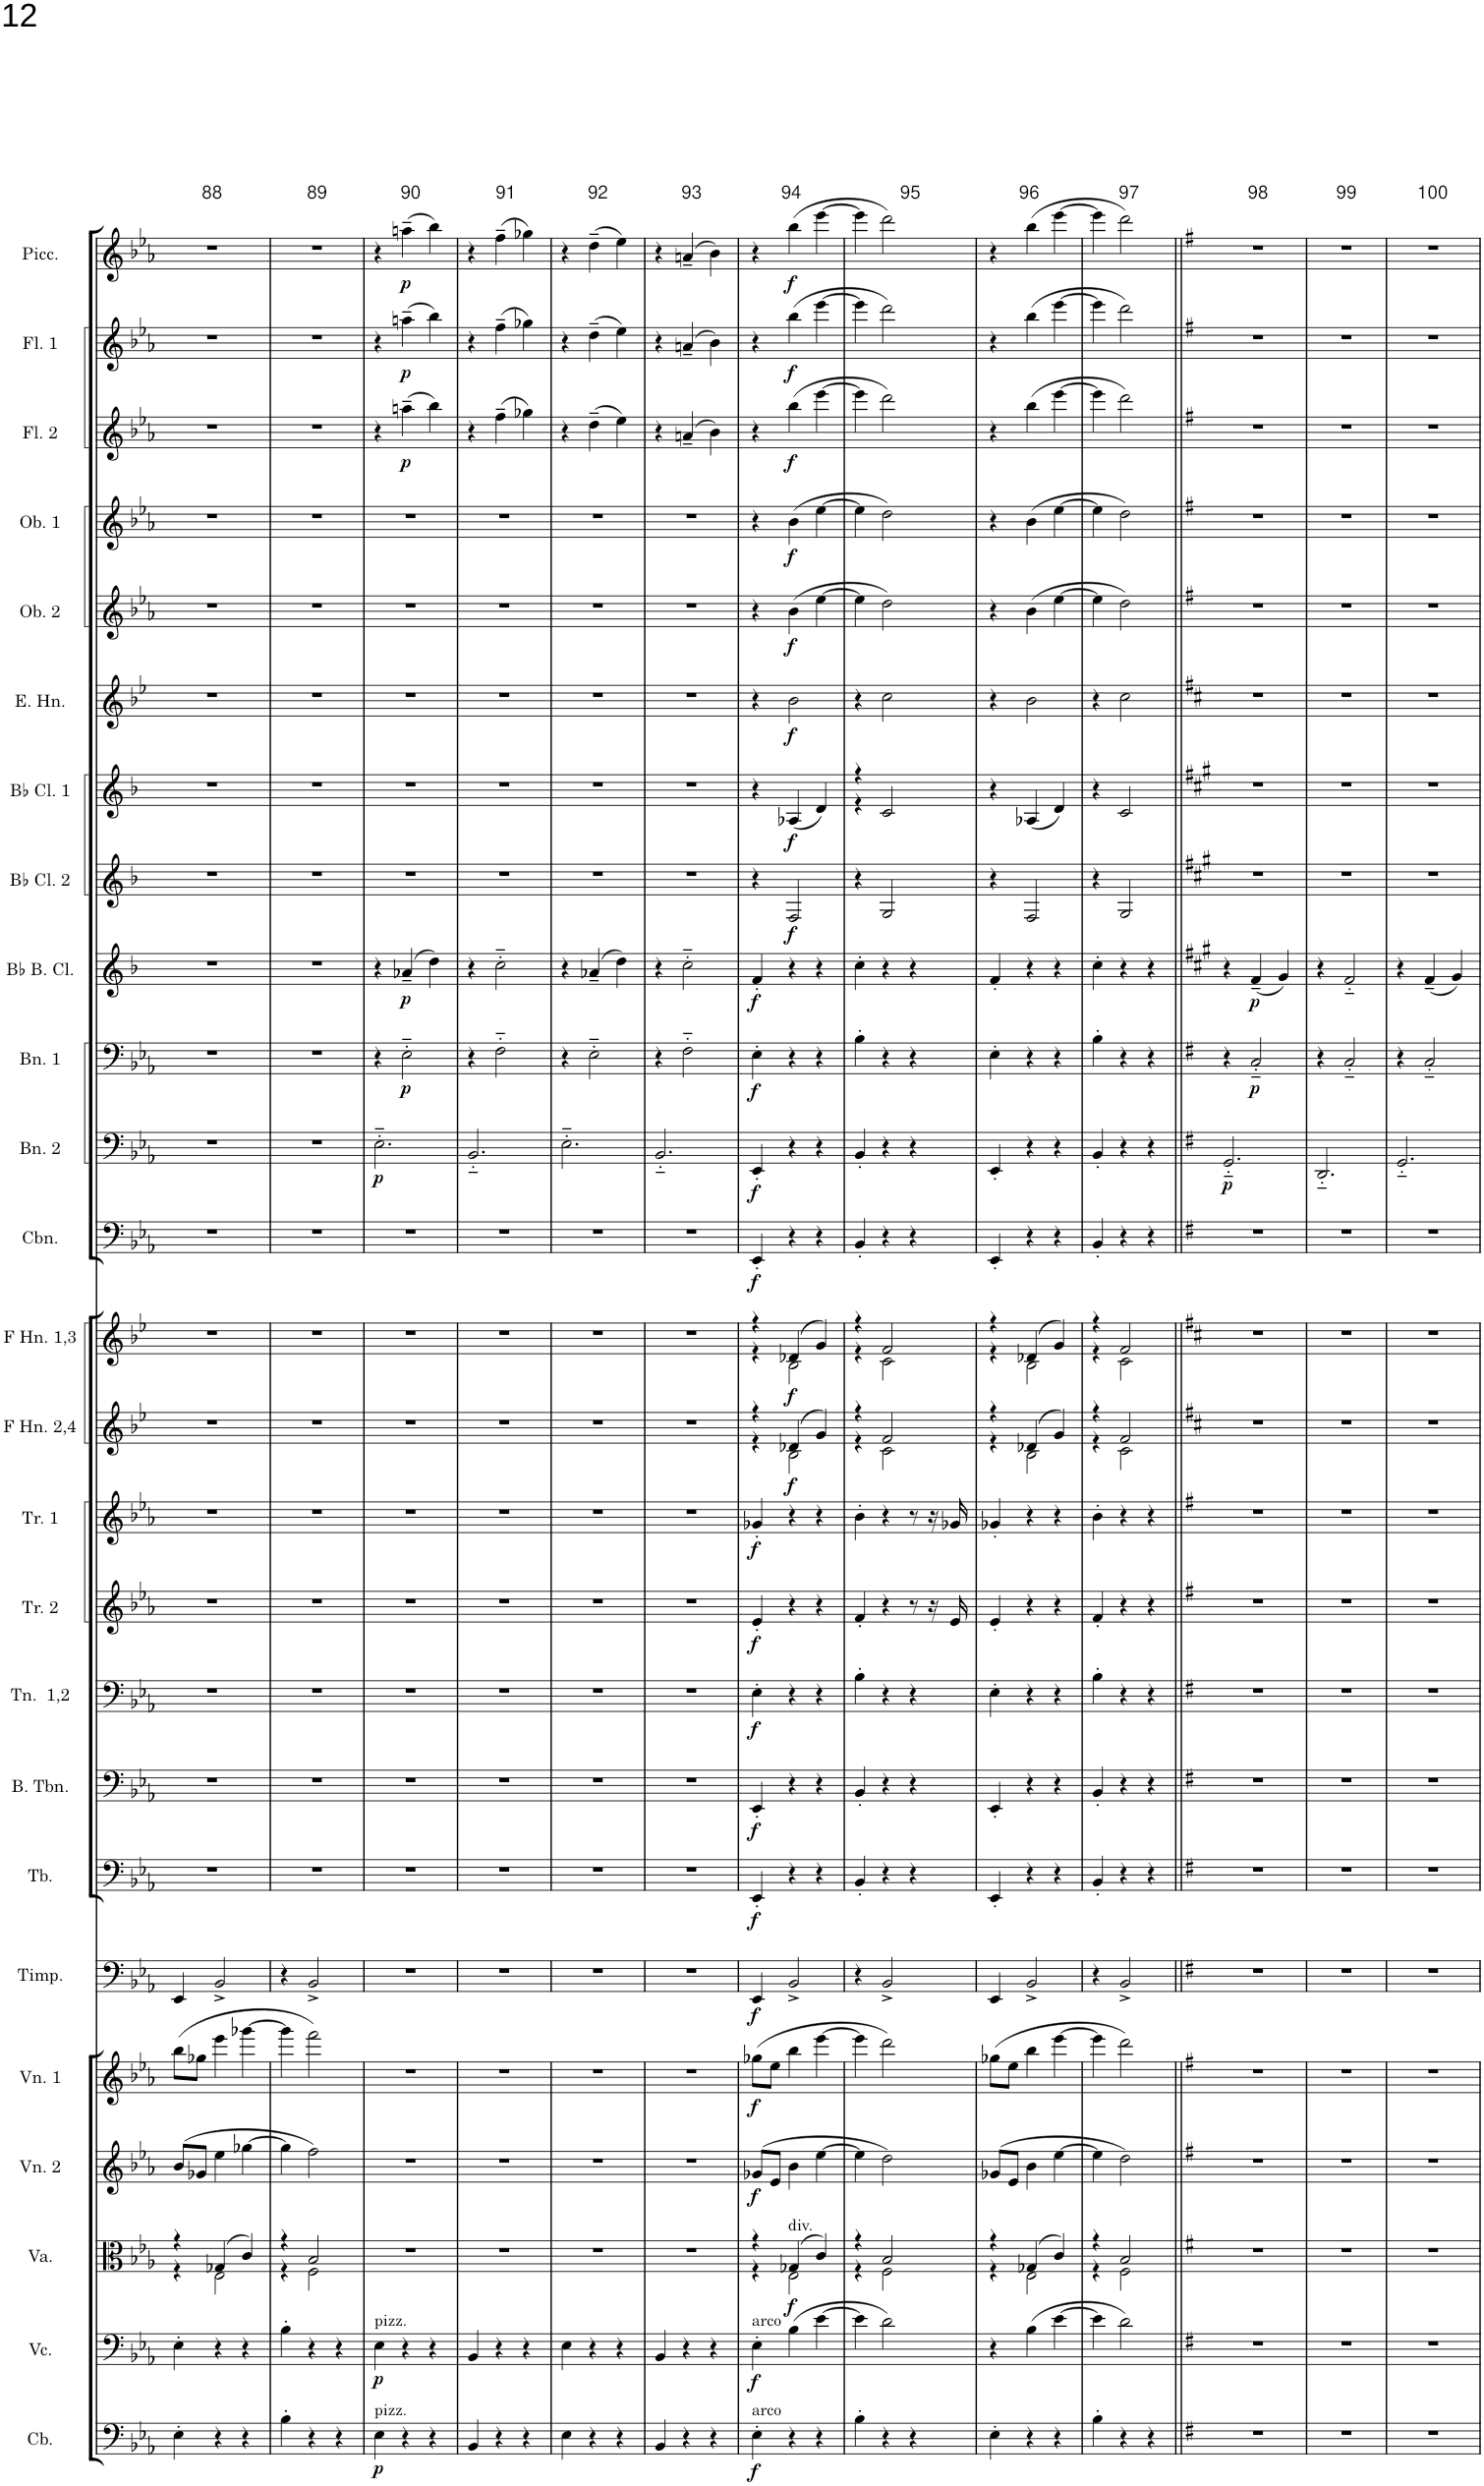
**kern	**dynam	**kern	**dynam	**kern	**dynam	**kern	**dynam	**kern	**dynam	**kern	**dynam	**kern	**dynam	**kern	**dynam	**kern	**dynam	**kern	**dynam	**kern	**dynam	**kern	**dynam	**kern	**dynam	**kern	**dynam	**kern	**dynam	**kern	**dynam	**kern	**dynam	**kern	**dynam	**kern	**dynam	**kern	**dynam	**kern	**dynam	**kern	**dynam	**kern	**dynam	**kern	**dynam	**kern	**dynam
*part25	*part25	*part24	*part24	*part23	*part23	*part22	*part22	*part21	*part21	*part20	*part20	*part19	*part19	*part18	*part18	*part17	*part17	*part16	*part16	*part15	*part15	*part14	*part14	*part13	*part13	*part12	*part12	*part11	*part11	*part10	*part10	*part9	*part9	*part8	*part8	*part7	*part7	*part6	*part6	*part5	*part5	*part4	*part4	*part3	*part3	*part2	*part2	*part1	*part1
*staff25	*staff25	*staff24	*staff24	*staff23	*staff23	*staff22	*staff22	*staff21	*staff21	*staff20	*staff20	*staff19	*staff19	*staff18	*staff18	*staff17	*staff17	*staff16	*staff16	*staff15	*staff15	*staff14	*staff14	*staff13	*staff13	*staff12	*staff12	*staff11	*staff11	*staff10	*staff10	*staff9	*staff9	*staff8	*staff8	*staff7	*staff7	*staff6	*staff6	*staff5	*staff5	*staff4	*staff4	*staff3	*staff3	*staff2	*staff2	*staff1	*staff1
*I"Contrabass	*	*I"Violoncello	*	*I"Viola	*	*I"Violin 2	*	*I"Violin 1	*	*I"Timpani	*	*I"Tuba	*	*I"Bass Trombone	*	*I"Trombones 1,2	*	*I"Trumpet 2	*	*I"Trumpet 1	*	*I"Horn in F 2,4	*	*I"Horn in F 1,3	*	*I"Contrabassoon	*	*I"Bassoon 2	*	*I"Bassoon 1	*	*I"Bb Bass Clarinet	*	*I"Bb Clarinet 2	*	*I"Bb Clarinet 1	*	*I"English Horn	*	*I"Oboe 2	*	*I"Oboe 1	*	*I"Flute 2	*	*I"Flute 1	*	*I"Piccolo	*
*I'Cb.	*	*I'Vc.	*	*I'Va.	*	*I'Vn. 2	*	*I'Vn. 1	*	*I'Timp.	*	*I'Tb.	*	*I'B. Tbn.	*	*I'Tn.  1,2	*	*I'Tr. 2	*	*I'Tr. 1	*	*	*	*	*	*I'Cbn.	*	*I'Bn. 2	*	*I'Bn. 1	*	*I'Bb B. Cl.	*	*I'Bb Cl. 2	*	*I'Bb Cl. 1	*	*I'E. Hn.	*	*I'Ob. 2	*	*I'Ob. 1	*	*I'Fl. 2	*	*I'Fl. 1	*	*I'Picc.	*
!!LO:PB:g=z
*clefF4	*	*clefF4	*	*clefC3	*	*clefG2	*	*clefG2	*	*clefF4	*	*clefF4	*	*clefF4	*	*clefF4	*	*clefG2	*	*clefG2	*	*clefG2	*	*clefG2	*	*clefF4	*	*clefF4	*	*clefF4	*	*clefG2	*	*clefG2	*	*clefG2	*	*clefG2	*	*clefG2	*	*clefG2	*	*clefG2	*	*clefG2	*	*clefG2	*
*Trd7c12	*	*	*	*	*	*	*	*	*	*	*	*	*	*	*	*	*	*Trd1c2	*	*Trd1c2	*	*Trd4c7	*	*Trd4c7	*	*Trd7c12	*	*	*	*	*	*Trd8c14	*	*Trd1c2	*	*Trd1c2	*	*Trd4c7	*	*	*	*	*	*	*	*	*	*Trd-7c-12	*
*k[b-e-a-]	*	*k[b-e-a-]	*	*k[b-e-a-]	*	*k[b-e-a-]	*	*k[b-e-a-]	*	*k[b-e-a-]	*	*k[b-e-a-]	*	*k[b-e-a-]	*	*k[b-e-a-]	*	*k[b-e-a-]	*	*k[b-e-a-]	*	*k[b-e-]	*	*k[b-e-]	*	*k[b-e-a-]	*	*k[b-e-a-]	*	*k[b-e-a-]	*	*k[b-]	*	*k[b-]	*	*k[b-]	*	*k[b-e-]	*	*k[b-e-a-]	*	*k[b-e-a-]	*	*k[b-e-a-]	*	*k[b-e-a-]	*	*k[b-e-a-]	*
*M3/4	*	*M3/4	*	*M3/4	*	*M3/4	*	*M3/4	*	*M3/4	*	*M3/4	*	*M3/4	*	*M3/4	*	*M3/4	*	*M3/4	*	*M3/4	*	*M3/4	*	*M3/4	*	*M3/4	*	*M3/4	*	*M3/4	*	*M3/4	*	*M3/4	*	*M3/4	*	*M3/4	*	*M3/4	*	*M3/4	*	*M3/4	*	*M3/4	*
=88	=88	=88	=88	=88	=88	=88	=88	=88	=88	=88	=88	=88	=88	=88	=88	=88	=88	=88	=88	=88	=88	=88	=88	=88	=88	=88	=88	=88	=88	=88	=88	=88	=88	=88	=88	=88	=88	=88	=88	=88	=88	=88	=88	=88	=88	=88	=88	=88	=88
*	*	*	*	*^	*	*	*	*	*	*	*	*	*	*	*	*	*	*	*	*	*	*	*	*	*	*	*	*	*	*	*	*	*	*	*	*	*	*	*	*	*	*	*	*	*	*	*	*	*
4E-'\	.	4E-'\	.	4r	4r	.	(8b-/L	.	(8bb-\L	.	4EE-/	.	2.r	.	2.r	.	2.r	.	2.r	.	2.r	.	2.r	.	2.r	.	2.r	.	2.r	.	2.r	.	2.r	.	2.r	.	2.r	.	2.r	.	2.r	.	2.r	.	2.r	.	2.r	.	2.r	.
.	.	.	.	.	.	.	8g-X/J	.	8gg-X\J	.	.	.	.	.	.	.	.	.	.	.	.	.	.	.	.	.	.	.	.	.	.	.	.	.	.	.	.	.	.	.	.	.	.	.	.	.	.	.	.	.
4r	.	4r	.	(4G-X/	2E-\	.	4ee-\	.	4eee-\	.	2BB-^/	.	.	.	.	.	.	.	.	.	.	.	.	.	.	.	.	.	.	.	.	.	.	.	.	.	.	.	.	.	.	.	.	.	.	.	.	.	.	.
4r	.	4r	.	4c/)	.	.	[4gg-X\	.	[4ggg-X\	.	.	.	.	.	.	.	.	.	.	.	.	.	.	.	.	.	.	.	.	.	.	.	.	.	.	.	.	.	.	.	.	.	.	.	.	.	.	.	.	.
=89	=89	=89	=89	=89	=89	=89	=89	=89	=89	=89	=89	=89	=89	=89	=89	=89	=89	=89	=89	=89	=89	=89	=89	=89	=89	=89	=89	=89	=89	=89	=89	=89	=89	=89	=89	=89	=89	=89	=89	=89	=89	=89	=89	=89	=89	=89	=89	=89	=89	=89
4B-'\	.	4B-'\	.	4r	4r	.	4gg-\]	.	4ggg-\]	.	4r	.	2.r	.	2.r	.	2.r	.	2.r	.	2.r	.	2.r	.	2.r	.	2.r	.	2.r	.	2.r	.	2.r	.	2.r	.	2.r	.	2.r	.	2.r	.	2.r	.	2.r	.	2.r	.	2.r	.
4r	.	4r	.	2B-/	2F\	.	2ff\)	.	2fff\)	.	2BB-^/	.	.	.	.	.	.	.	.	.	.	.	.	.	.	.	.	.	.	.	.	.	.	.	.	.	.	.	.	.	.	.	.	.	.	.	.	.	.	.
4r	.	4r	.	.	.	.	.	.	.	.	.	.	.	.	.	.	.	.	.	.	.	.	.	.	.	.	.	.	.	.	.	.	.	.	.	.	.	.	.	.	.	.	.	.	.	.	.	.	.	.
*	*	*	*	*v	*v	*	*	*	*	*	*	*	*	*	*	*	*	*	*	*	*	*	*	*	*	*	*	*	*	*	*	*	*	*	*	*	*	*	*	*	*	*	*	*	*	*	*	*	*	*
=90	=90	=90	=90	=90	=90	=90	=90	=90	=90	=90	=90	=90	=90	=90	=90	=90	=90	=90	=90	=90	=90	=90	=90	=90	=90	=90	=90	=90	=90	=90	=90	=90	=90	=90	=90	=90	=90	=90	=90	=90	=90	=90	=90	=90	=90	=90	=90	=90	=90
!	!	!LO:TX:a:t=pizz.	!	!	!	!	!	!	!	!	!	!	!	!	!	!	!	!	!	!	!	!	!	!	!	!	!	!	!	!	!	!	!	!	!	!	!	!	!	!	!	!	!	!	!	!	!	!	!
!LO:TX:a:t=pizz.	!	!	!	!	!	!	!	!	!	!	!	!	!	!	!	!	!	!	!	!	!	!	!	!	!	!	!	!	!	!	!	!	!	!	!	!	!	!	!	!	!	!	!	!	!	!	!	!	!
!	!LO:DY:b	!	!LO:DY:b	!	!	!	!	!	!	!	!	!	!	!	!	!	!	!	!	!	!	!	!	!	!	!	!	!	!LO:DY:b	!	!	!	!	!	!	!	!	!	!	!	!	!	!	!	!	!	!	!	!
4E-\	p	4E-\	p	2.r	.	2.r	.	2.r	.	2.r	.	2.r	.	2.r	.	2.r	.	2.r	.	2.r	.	2.r	.	2.r	.	2.r	.	2.E-'~\	p	4r	.	4r	.	2.r	.	2.r	.	2.r	.	2.r	.	2.r	.	4r	.	4r	.	4r	.
!	!	!	!	!	!	!	!	!	!	!	!	!	!	!	!	!	!	!	!	!	!	!	!	!	!	!	!	!	!	!	!LO:DY:b	!	!LO:DY:b	!	!	!	!	!	!	!	!	!	!	!	!LO:DY:b	!	!LO:DY:b	!	!LO:DY:b
4r	.	4r	.	.	.	.	.	.	.	.	.	.	.	.	.	.	.	.	.	.	.	.	.	.	.	.	.	.	.	2E-'~\	p	(4a-X~/	p	.	.	.	.	.	.	.	.	.	.	(4aan~\	p	(4aan~\	p	(4aan~\	p
4r	.	4r	.	.	.	.	.	.	.	.	.	.	.	.	.	.	.	.	.	.	.	.	.	.	.	.	.	.	.	.	.	4dd\)	.	.	.	.	.	.	.	.	.	.	.	4bb-\)	.	4bb-\)	.	4bb-\)	.
=91	=91	=91	=91	=91	=91	=91	=91	=91	=91	=91	=91	=91	=91	=91	=91	=91	=91	=91	=91	=91	=91	=91	=91	=91	=91	=91	=91	=91	=91	=91	=91	=91	=91	=91	=91	=91	=91	=91	=91	=91	=91	=91	=91	=91	=91	=91	=91	=91	=91
4BB-/	.	4BB-/	.	2.r	.	2.r	.	2.r	.	2.r	.	2.r	.	2.r	.	2.r	.	2.r	.	2.r	.	2.r	.	2.r	.	2.r	.	2.BB-'~/	.	4r	.	4r	.	2.r	.	2.r	.	2.r	.	2.r	.	2.r	.	4r	.	4r	.	4r	.
4r	.	4r	.	.	.	.	.	.	.	.	.	.	.	.	.	.	.	.	.	.	.	.	.	.	.	.	.	.	.	2F'~\	.	2cc'~\	.	.	.	.	.	.	.	.	.	.	.	(4ff~\	.	(4ff~\	.	(4ff~\	.
4r	.	4r	.	.	.	.	.	.	.	.	.	.	.	.	.	.	.	.	.	.	.	.	.	.	.	.	.	.	.	.	.	.	.	.	.	.	.	.	.	.	.	.	.	4gg-X\)	.	4gg-X\)	.	4gg-X\)	.
=92	=92	=92	=92	=92	=92	=92	=92	=92	=92	=92	=92	=92	=92	=92	=92	=92	=92	=92	=92	=92	=92	=92	=92	=92	=92	=92	=92	=92	=92	=92	=92	=92	=92	=92	=92	=92	=92	=92	=92	=92	=92	=92	=92	=92	=92	=92	=92	=92	=92
4E-\	.	4E-\	.	2.r	.	2.r	.	2.r	.	2.r	.	2.r	.	2.r	.	2.r	.	2.r	.	2.r	.	2.r	.	2.r	.	2.r	.	2.E-'~\	.	4r	.	4r	.	2.r	.	2.r	.	2.r	.	2.r	.	2.r	.	4r	.	4r	.	4r	.
4r	.	4r	.	.	.	.	.	.	.	.	.	.	.	.	.	.	.	.	.	.	.	.	.	.	.	.	.	.	.	2E-'~\	.	(4a-X~/	.	.	.	.	.	.	.	.	.	.	.	(4dd~\	.	(4dd~\	.	(4dd~\	.
4r	.	4r	.	.	.	.	.	.	.	.	.	.	.	.	.	.	.	.	.	.	.	.	.	.	.	.	.	.	.	.	.	4dd\)	.	.	.	.	.	.	.	.	.	.	.	4ee-\)	.	4ee-\)	.	4ee-\)	.
=93	=93	=93	=93	=93	=93	=93	=93	=93	=93	=93	=93	=93	=93	=93	=93	=93	=93	=93	=93	=93	=93	=93	=93	=93	=93	=93	=93	=93	=93	=93	=93	=93	=93	=93	=93	=93	=93	=93	=93	=93	=93	=93	=93	=93	=93	=93	=93	=93	=93
4BB-/	.	4BB-/	.	2.r	.	2.r	.	2.r	.	2.r	.	2.r	.	2.r	.	2.r	.	2.r	.	2.r	.	2.r	.	2.r	.	2.r	.	2.BB-'~/	.	4r	.	4r	.	2.r	.	2.r	.	2.r	.	2.r	.	2.r	.	4r	.	4r	.	4r	.
4r	.	4r	.	.	.	.	.	.	.	.	.	.	.	.	.	.	.	.	.	.	.	.	.	.	.	.	.	.	.	2F'~\	.	2cc'~\	.	.	.	.	.	.	.	.	.	.	.	(4an~/	.	(4an~/	.	(4an~/	.
4r	.	4r	.	.	.	.	.	.	.	.	.	.	.	.	.	.	.	.	.	.	.	.	.	.	.	.	.	.	.	.	.	.	.	.	.	.	.	.	.	.	.	.	.	4b-\)	.	4b-\)	.	4b-\)	.
=94	=94	=94	=94	=94	=94	=94	=94	=94	=94	=94	=94	=94	=94	=94	=94	=94	=94	=94	=94	=94	=94	=94	=94	=94	=94	=94	=94	=94	=94	=94	=94	=94	=94	=94	=94	=94	=94	=94	=94	=94	=94	=94	=94	=94	=94	=94	=94	=94	=94
*	*	*	*	*^	*	*	*	*	*	*	*	*	*	*	*	*	*	*	*	*	*	*^	*	*^	*	*	*	*	*	*	*	*	*	*	*	*	*	*	*	*	*	*	*	*	*	*	*	*	*
!	!	!LO:TX:a:t=arco	!	!	!	!	!	!	!	!	!	!	!	!	!	!	!	!	!	!	!	!	!	!	!	!	!	!	!	!	!	!	!	!	!	!	!	!	!	!	!	!	!	!	!	!	!	!	!	!	!	!
!LO:TX:a:t=arco	!	!	!	!	!	!	!	!	!	!	!	!	!	!	!	!	!	!	!	!	!	!	!	!	!	!	!	!	!	!	!	!	!	!	!	!	!	!	!	!	!	!	!	!	!	!	!	!	!	!	!	!
!	!LO:DY:b	!	!LO:DY:b	!	!	!	!	!LO:DY:b	!	!LO:DY:b	!	!LO:DY:b	!	!LO:DY:b	!	!LO:DY:b	!	!LO:DY:b	!	!LO:DY:b	!	!LO:DY:b	!	!	!	!	!	!	!	!LO:DY:b	!	!LO:DY:b	!	!LO:DY:b	!	!LO:DY:b	!	!	!	!	!	!	!	!	!	!	!	!	!	!	!	!
4E-'\	f	4E-'\	f	4r	4r	.	(8g-X/L	f	(8gg-X\L	f	4EE-/	f	4EE-'/	f	4EE-'/	f	4E-'\	f	4e-'/	f	4g-X'/	f	4r	4r	.	4r	4r	.	4EE-'/	f	4EE-'/	f	4E-'\	f	4f'/	f	4r	.	4r	.	4r	.	4r	.	4r	.	4r	.	4r	.	4r	.
.	.	.	.	.	.	.	8e-/J	.	8ee-\J	.	.	.	.	.	.	.	.	.	.	.	.	.	.	.	.	.	.	.	.	.	.	.	.	.	.	.	.	.	.	.	.	.	.	.	.	.	.	.	.	.	.	.
!	!	!	!	!LO:TX:a:t=div.	!	!	!	!	!	!	!	!	!	!	!	!	!	!	!	!	!	!	!	!	!	!	!	!	!	!	!	!	!	!	!	!	!	!	!	!	!	!	!	!	!	!	!	!	!	!	!	!
!	!	!	!	!	!	!LO:DY:b	!	!	!	!	!	!	!	!	!	!	!	!	!	!	!	!	!	!	!LO:DY:b	!	!	!LO:DY:b	!	!	!	!	!	!	!	!	!	!LO:DY:b	!	!LO:DY:b	!	!LO:DY:b	!	!LO:DY:b	!	!LO:DY:b	!	!LO:DY:b	!	!LO:DY:b	!	!LO:DY:b
4r	.	(4B-\	.	(4G-X/	2E-\	f	4b-\	.	4bb-\	.	2BB-^/	.	4r	.	4r	.	4r	.	4r	.	4r	.	(4d-X/	2B-\	f	(4d-X/	2B-\	f	4r	.	4r	.	4r	.	4r	.	2F/	f	(4A-X/	f	2b-\	f	(4b-\	f	(4b-\	f	(4bb-\	f	(4bb-\	f	(4bb-\	f
4r	.	[4e-\	.	4c/)	.	.	[4ee-\	.	[4eee-\	.	.	.	4r	.	4r	.	4r	.	4r	.	4r	.	4g/)	.	.	4g/)	.	.	4r	.	4r	.	4r	.	4r	.	.	.	4d/)	.	.	.	[4ee-\	.	[4ee-\	.	[4eee-\	.	[4eee-\	.	[4eee-\	.
=95	=95	=95	=95	=95	=95	=95	=95	=95	=95	=95	=95	=95	=95	=95	=95	=95	=95	=95	=95	=95	=95	=95	=95	=95	=95	=95	=95	=95	=95	=95	=95	=95	=95	=95	=95	=95	=95	=95	=95	=95	=95	=95	=95	=95	=95	=95	=95	=95	=95	=95	=95	=95
*	*	*	*	*	*	*	*	*	*	*	*	*	*	*	*	*	*	*	*	*	*	*	*	*	*	*	*	*	*	*	*	*	*	*	*	*	*	*	*^	*	*	*	*	*	*	*	*	*	*	*	*	*
4B-'\	.	4e-\]	.	4r	4r	.	4ee-\]	.	4eee-\]	.	4r	.	4BB-'/	.	4BB-'/	.	4B-'\	.	4f'/	.	4b-'\	.	4r	4r	.	4r	4r	.	4BB-'/	.	4BB-'/	.	4B-'\	.	4cc'\	.	4r	.	4r	4r	.	4r	.	4ee-\]	.	4ee-\]	.	4eee-\]	.	4eee-\]	.	4eee-\]	.
4r	.	2d\)	.	2B-/	2F\	.	2dd\)	.	2ddd\)	.	2BB-^/	.	4r	.	4r	.	4r	.	4r	.	4r	.	2f/	2c\	.	2f/	2c\	.	4r	.	4r	.	4r	.	4r	.	2G/	.	2c/	2ryy	.	2cc\	.	2dd\)	.	2dd\)	.	2ddd\)	.	2ddd\)	.	2ddd\)	.
4r	.	.	.	.	.	.	.	.	.	.	.	.	4r	.	4r	.	4r	.	8r	.	8r	.	.	.	.	.	.	.	4r	.	4r	.	4r	.	4r	.	.	.	.	.	.	.	.	.	.	.	.	.	.	.	.	.	.
.	.	.	.	.	.	.	.	.	.	.	.	.	.	.	.	.	.	.	16r	.	16r	.	.	.	.	.	.	.	.	.	.	.	.	.	.	.	.	.	.	.	.	.	.	.	.	.	.	.	.	.	.	.	.
.	.	.	.	.	.	.	.	.	.	.	.	.	.	.	.	.	.	.	16e-/	.	16g-X/	.	.	.	.	.	.	.	.	.	.	.	.	.	.	.	.	.	.	.	.	.	.	.	.	.	.	.	.	.	.	.	.
*	*	*	*	*	*	*	*	*	*	*	*	*	*	*	*	*	*	*	*	*	*	*	*	*	*	*	*	*	*	*	*	*	*	*	*	*	*	*	*v	*v	*	*	*	*	*	*	*	*	*	*	*	*	*
=96	=96	=96	=96	=96	=96	=96	=96	=96	=96	=96	=96	=96	=96	=96	=96	=96	=96	=96	=96	=96	=96	=96	=96	=96	=96	=96	=96	=96	=96	=96	=96	=96	=96	=96	=96	=96	=96	=96	=96	=96	=96	=96	=96	=96	=96	=96	=96	=96	=96	=96	=96	=96
4E-'\	.	4r	.	4r	4r	.	(8g-X/L	.	(8gg-X\L	.	4EE-/	.	4EE-'/	.	4EE-'/	.	4E-'\	.	4e-'/	.	4g-X'/	.	4r	4r	.	4r	4r	.	4EE-'/	.	4EE-'/	.	4E-'\	.	4f'/	.	4r	.	4r	.	4r	.	4r	.	4r	.	4r	.	4r	.	4r	.
.	.	.	.	.	.	.	8e-/J	.	8ee-\J	.	.	.	.	.	.	.	.	.	.	.	.	.	.	.	.	.	.	.	.	.	.	.	.	.	.	.	.	.	.	.	.	.	.	.	.	.	.	.	.	.	.	.
4r	.	(4B-\	.	(4G-X/	2E-\	.	4b-\	.	4bb-\	.	2BB-^/	.	4r	.	4r	.	4r	.	4r	.	4r	.	(4d-X/	2B-\	.	(4d-X/	2B-\	.	4r	.	4r	.	4r	.	4r	.	2F/	.	(4A-X/	.	2b-\	.	(4b-\	.	(4b-\	.	(4bb-\	.	(4bb-\	.	(4bb-\	.
4r	.	[4e-\	.	4c/)	.	.	[4ee-\	.	[4eee-\	.	.	.	4r	.	4r	.	4r	.	4r	.	4r	.	4g/)	.	.	4g/)	.	.	4r	.	4r	.	4r	.	4r	.	.	.	4d/)	.	.	.	[4ee-\	.	[4ee-\	.	[4eee-\	.	[4eee-\	.	[4eee-\	.
=97	=97	=97	=97	=97	=97	=97	=97	=97	=97	=97	=97	=97	=97	=97	=97	=97	=97	=97	=97	=97	=97	=97	=97	=97	=97	=97	=97	=97	=97	=97	=97	=97	=97	=97	=97	=97	=97	=97	=97	=97	=97	=97	=97	=97	=97	=97	=97	=97	=97	=97	=97	=97
4B-'\	.	4e-\]	.	4r	4r	.	4ee-\]	.	4eee-\]	.	4r	.	4BB-'/	.	4BB-'/	.	4B-'\	.	4f'/	.	4b-'\	.	4r	4r	.	4r	4r	.	4BB-'/	.	4BB-'/	.	4B-'\	.	4cc'\	.	4r	.	4r	.	4r	.	4ee-\]	.	4ee-\]	.	4eee-\]	.	4eee-\]	.	4eee-\]	.
4r	.	2d\)	.	2B-/	2F\	.	2dd\)	.	2ddd\)	.	2BB-^/	.	4r	.	4r	.	4r	.	4r	.	4r	.	2f/	2c\	.	2f/	2c\	.	4r	.	4r	.	4r	.	4r	.	2G/	.	2c/	.	2cc\	.	2dd\)	.	2dd\)	.	2ddd\)	.	2ddd\)	.	2ddd\)	.
4r	.	.	.	.	.	.	.	.	.	.	.	.	4r	.	4r	.	4r	.	4r	.	4r	.	.	.	.	.	.	.	4r	.	4r	.	4r	.	4r	.	.	.	.	.	.	.	.	.	.	.	.	.	.	.	.	.
*	*	*	*	*	*	*	*	*	*	*	*	*	*	*	*	*	*	*	*	*	*	*	*v	*v	*	*	*	*	*	*	*	*	*	*	*	*	*	*	*	*	*	*	*	*	*	*	*	*	*	*	*	*
*	*	*	*	*v	*v	*	*	*	*	*	*	*	*	*	*	*	*	*	*	*	*	*	*	*	*v	*v	*	*	*	*	*	*	*	*	*	*	*	*	*	*	*	*	*	*	*	*	*	*	*	*	*
=98||	=98||	=98||	=98||	=98||	=98||	=98||	=98||	=98||	=98||	=98||	=98||	=98||	=98||	=98||	=98||	=98||	=98||	=98||	=98||	=98||	=98||	=98||	=98||	=98||	=98||	=98||	=98||	=98||	=98||	=98||	=98||	=98||	=98||	=98||	=98||	=98||	=98||	=98||	=98||	=98||	=98||	=98||	=98||	=98||	=98||	=98||	=98||	=98||	=98||
*k[f#]	*	*k[f#]	*	*k[f#]	*	*k[f#]	*	*k[f#]	*	*k[f#]	*	*k[f#]	*	*k[f#]	*	*k[f#]	*	*k[f#]	*	*k[f#]	*	*k[f#c#]	*	*k[f#c#]	*	*k[f#]	*	*k[f#]	*	*k[f#]	*	*k[f#c#g#]	*	*k[f#c#g#]	*	*k[f#c#g#]	*	*k[f#c#]	*	*k[f#]	*	*k[f#]	*	*k[f#]	*	*k[f#]	*	*k[f#]	*
!	!	!	!	!	!	!	!	!	!	!	!	!	!	!	!	!	!	!	!	!	!	!	!	!	!	!	!	!	!LO:DY:b	!	!	!	!	!	!	!	!	!	!	!	!	!	!	!	!	!	!	!	!
2.r	.	2.r	.	2.r	.	2.r	.	2.r	.	2.r	.	2.r	.	2.r	.	2.r	.	2.r	.	2.r	.	2.r	.	2.r	.	2.r	.	2.GG'~/	p	4r	.	4r	.	2.r	.	2.r	.	2.r	.	2.r	.	2.r	.	2.r	.	2.r	.	2.r	.
!	!	!	!	!	!	!	!	!	!	!	!	!	!	!	!	!	!	!	!	!	!	!	!	!	!	!	!	!	!	!	!LO:DY:b	!	!LO:DY:b	!	!	!	!	!	!	!	!	!	!	!	!	!	!	!	!
.	.	.	.	.	.	.	.	.	.	.	.	.	.	.	.	.	.	.	.	.	.	.	.	.	.	.	.	.	.	2C'~/	p	(4f#~/	p	.	.	.	.	.	.	.	.	.	.	.	.	.	.	.	.
.	.	.	.	.	.	.	.	.	.	.	.	.	.	.	.	.	.	.	.	.	.	.	.	.	.	.	.	.	.	.	.	4g#/)	.	.	.	.	.	.	.	.	.	.	.	.	.	.	.	.	.
=99	=99	=99	=99	=99	=99	=99	=99	=99	=99	=99	=99	=99	=99	=99	=99	=99	=99	=99	=99	=99	=99	=99	=99	=99	=99	=99	=99	=99	=99	=99	=99	=99	=99	=99	=99	=99	=99	=99	=99	=99	=99	=99	=99	=99	=99	=99	=99	=99	=99
2.r	.	2.r	.	2.r	.	2.r	.	2.r	.	2.r	.	2.r	.	2.r	.	2.r	.	2.r	.	2.r	.	2.r	.	2.r	.	2.r	.	2.DD'~/	.	4r	.	4r	.	2.r	.	2.r	.	2.r	.	2.r	.	2.r	.	2.r	.	2.r	.	2.r	.
.	.	.	.	.	.	.	.	.	.	.	.	.	.	.	.	.	.	.	.	.	.	.	.	.	.	.	.	.	.	2C'~/	.	2f#'~/	.	.	.	.	.	.	.	.	.	.	.	.	.	.	.	.	.
=100	=100	=100	=100	=100	=100	=100	=100	=100	=100	=100	=100	=100	=100	=100	=100	=100	=100	=100	=100	=100	=100	=100	=100	=100	=100	=100	=100	=100	=100	=100	=100	=100	=100	=100	=100	=100	=100	=100	=100	=100	=100	=100	=100	=100	=100	=100	=100	=100	=100
2.r	.	2.r	.	2.r	.	2.r	.	2.r	.	2.r	.	2.r	.	2.r	.	2.r	.	2.r	.	2.r	.	2.r	.	2.r	.	2.r	.	2.GG'~/	.	4r	.	4r	.	2.r	.	2.r	.	2.r	.	2.r	.	2.r	.	2.r	.	2.r	.	2.r	.
.	.	.	.	.	.	.	.	.	.	.	.	.	.	.	.	.	.	.	.	.	.	.	.	.	.	.	.	.	.	2C'~/	.	(4f#~/	.	.	.	.	.	.	.	.	.	.	.	.	.	.	.	.	.
.	.	.	.	.	.	.	.	.	.	.	.	.	.	.	.	.	.	.	.	.	.	.	.	.	.	.	.	.	.	.	.	4g#/)	.	.	.	.	.	.	.	.	.	.	.	.	.	.	.	.	.
=	=	=	=	=	=	=	=	=	=	=	=	=	=	=	=	=	=	=	=	=	=	=	=	=	=	=	=	=	=	=	=	=	=	=	=	=	=	=	=	=	=	=	=	=	=	=	=	=	=
*-	*-	*-	*-	*-	*-	*-	*-	*-	*-	*-	*-	*-	*-	*-	*-	*-	*-	*-	*-	*-	*-	*-	*-	*-	*-	*-	*-	*-	*-	*-	*-	*-	*-	*-	*-	*-	*-	*-	*-	*-	*-	*-	*-	*-	*-	*-	*-	*-	*-
